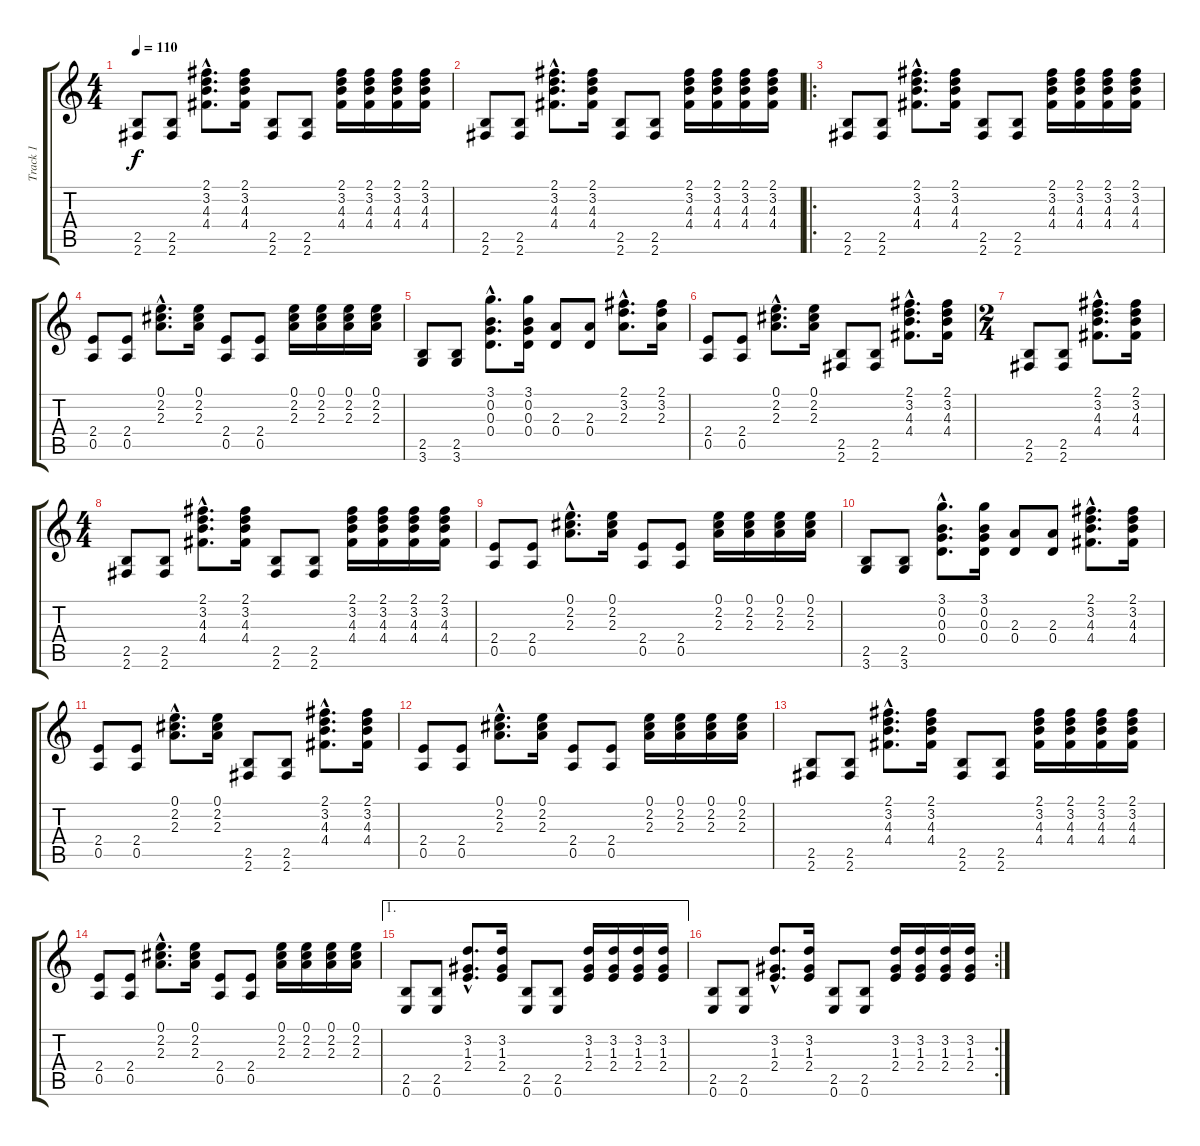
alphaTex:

\track ("Track 1" "Track 1") {instrument acousticguitarnylon}
\staff {score tabs}
\tuning (E4 B3 G3 D3 A2 E2) {hide}
\ts (4 4)
\tempo 110
\clef g2
\ks c
(2.5 2.6).8{dy f instrument acousticguitarnylon} (2.5 2.6).8 (2.1{hac} 3.2{hac} 4.3{hac} 4.4{hac}).8{d} (2.1 3.2 4.3 4.4).16 (2.5 2.6).8 (2.5 2.6).8 (2.1 3.2 4.3 4.4).16 (2.1 3.2 4.3 4.4).16 (2.1 3.2 4.3 4.4).16 (2.1 3.2 4.3 4.4).16 |
(2.5 2.6).8 (2.5 2.6).8 (2.1{hac} 3.2{hac} 4.3{hac} 4.4{hac}).8{d} (2.1 3.2 4.3 4.4).16 (2.5 2.6).8 (2.5 2.6).8 (2.1 3.2 4.3 4.4).16 (2.1 3.2 4.3 4.4).16 (2.1 3.2 4.3 4.4).16 (2.1 3.2 4.3 4.4).16 |
\ro
(2.5 2.6).8 (2.5 2.6).8 (2.1{hac} 3.2{hac} 4.3{hac} 4.4{hac}).8{d} (2.1 3.2 4.3 4.4).16 (2.5 2.6).8 (2.5 2.6).8 (2.1 3.2 4.3 4.4).16 (2.1 3.2 4.3 4.4).16 (2.1 3.2 4.3 4.4).16 (2.1 3.2 4.3 4.4).16 |
(2.4 0.5).8 (2.4 0.5).8 (0.1{hac} 2.2{hac} 2.3{hac}).8{d} (0.1 2.2 2.3).16 (2.4 0.5).8 (2.4 0.5).8 (0.1 2.2 2.3).16 (0.1 2.2 2.3).16 (0.1 2.2 2.3).16 (0.1 2.2 2.3).16 |
(2.5 3.6).8 (2.5 3.6).8 (3.1{hac} 0.2{hac} 0.3{hac} 0.4{hac}).8{d} (3.1 0.2 0.3 0.4).16 (2.3 0.4).8 (2.3 0.4).8 (2.1{hac} 3.2{hac} 2.3{hac}).8{d} (2.1 3.2 2.3).16 |
(2.4 0.5).8 (2.4 0.5).8 (0.1{hac} 2.2{hac} 2.3{hac}).8{d} (0.1 2.2 2.3).16 (2.5 2.6).8 (2.5 2.6).8 (2.1{hac} 3.2{hac} 4.3{hac} 4.4{hac}).8{d} (2.1 3.2 4.3 4.4).16 |
\ts (2 4)
(2.5 2.6).8 (2.5 2.6).8 (2.1{hac} 3.2{hac} 4.3{hac} 4.4{hac}).8{d} (2.1 3.2 4.3 4.4).16 |
\ts (4 4)
(2.5 2.6).8 (2.5 2.6).8 (2.1{hac} 3.2{hac} 4.3{hac} 4.4{hac}).8{d} (2.1 3.2 4.3 4.4).16 (2.5 2.6).8 (2.5 2.6).8 (2.1 3.2 4.3 4.4).16 (2.1 3.2 4.3 4.4).16 (2.1 3.2 4.3 4.4).16 (2.1 3.2 4.3 4.4).16 |
(2.4 0.5).8 (2.4 0.5).8 (0.1{hac} 2.2{hac} 2.3{hac}).8{d} (0.1 2.2 2.3).16 (2.4 0.5).8 (2.4 0.5).8 (0.1 2.2 2.3).16 (0.1 2.2 2.3).16 (0.1 2.2 2.3).16 (0.1 2.2 2.3).16 |
(2.5 3.6).8 (2.5 3.6).8 (3.1{hac} 0.2{hac} 0.3{hac} 0.4{hac}).8{d} (3.1 0.2 0.3 0.4).16 (2.3 0.4).8 (2.3 0.4).8 (2.1{hac} 3.2{hac} 4.3{hac} 4.4{hac}).8{d} (2.1 3.2 4.3 4.4).16 |
(2.4 0.5).8 (2.4 0.5).8 (0.1{hac} 2.2{hac} 2.3{hac}).8{d} (0.1 2.2 2.3).16 (2.5 2.6).8 (2.5 2.6).8 (2.1{hac} 3.2{hac} 4.3{hac} 4.4{hac}).8{d} (2.1 3.2 4.3 4.4).16 |
(2.4 0.5).8 (2.4 0.5).8 (0.1{hac} 2.2{hac} 2.3{hac}).8{d} (0.1 2.2 2.3).16 (2.4 0.5).8 (2.4 0.5).8 (0.1 2.2 2.3).16 (0.1 2.2 2.3).16 (0.1 2.2 2.3).16 (0.1 2.2 2.3).16 |
(2.5 2.6).8 (2.5 2.6).8 (2.1{hac} 3.2{hac} 4.3{hac} 4.4{hac}).8{d} (2.1 3.2 4.3 4.4).16 (2.5 2.6).8 (2.5 2.6).8 (2.1 3.2 4.3 4.4).16 (2.1 3.2 4.3 4.4).16 (2.1 3.2 4.3 4.4).16 (2.1 3.2 4.3 4.4).16 |
(2.4 0.5).8 (2.4 0.5).8 (0.1{hac} 2.2{hac} 2.3{hac}).8{d} (0.1 2.2 2.3).16 (2.4 0.5).8 (2.4 0.5).8 (0.1 2.2 2.3).16 (0.1 2.2 2.3).16 (0.1 2.2 2.3).16 (0.1 2.2 2.3).16 |
\ae 1
(2.5 0.6).8 (2.5 0.6).8 (3.2{hac} 1.3{hac} 2.4{hac}).8{d} (3.2 1.3 2.4).16 (2.5 0.6).8 (2.5 0.6).8 (3.2 1.3 2.4).16 (3.2 1.3 2.4).16 (3.2 1.3 2.4).16 (3.2 1.3 2.4).16 |
\rc 2
(2.5 0.6).8 (2.5 0.6).8 (3.2{hac} 1.3{hac} 2.4{hac}).8{d} (3.2 1.3 2.4).16 (2.5 0.6).8 (2.5 0.6).8 (3.2 1.3 2.4).16 (3.2 1.3 2.4).16 (3.2 1.3 2.4).16 (3.2 1.3 2.4).16
